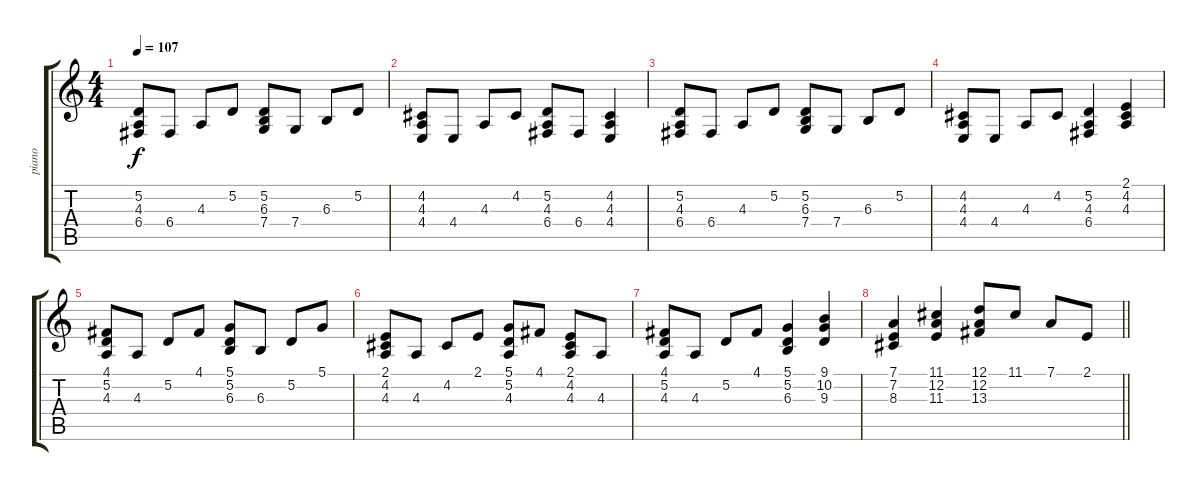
\track ("piano" "piano") {instrument electricgrandpiano}
\staff {score tabs}
\tuning (D4 A3 F3 C3 G2 D2) {hide}
\ts (4 4)
\tempo 107
\clef g2
\ks c
(5.2 4.3 6.4).8{dy f} 6.4.8 4.3.8 5.2.8 (5.2 6.3 7.4).8 7.4.8 6.3.8 5.2.8 |
(4.2 4.3 4.4).8 4.4.8 4.3.8 4.2.8 (5.2 4.3 6.4).8 6.4.8 (4.2 4.3 4.4).4 |
(5.2 4.3 6.4).8 6.4.8 4.3.8 5.2.8 (5.2 6.3 7.4).8 7.4.8 6.3.8 5.2.8 |
(4.2 4.3 4.4).8 4.4.8 4.3.8 4.2.8 (5.2 4.3 6.4).4 (2.1 4.2 4.3).4 |
(4.1 5.2 4.3).8 4.3.8 5.2.8 4.1.8 (5.1 5.2 6.3).8 6.3.8 5.2.8 5.1.8 |
(2.1 4.2 4.3).8 4.3.8 4.2.8 2.1.8 (5.1 5.2 4.3).8 4.1.8 (2.1 4.2 4.3).8 4.3.8 |
(4.1 5.2 4.3).8 4.3.8 5.2.8 4.1.8 (5.1 5.2 6.3).4 (9.1 10.2 9.3).4 |
\barLineRight lightlight
(7.1 7.2 8.3).4 (11.1 12.2 11.3).4 (12.1 12.2 13.3).8 11.1.8 7.1.8 2.1.8
